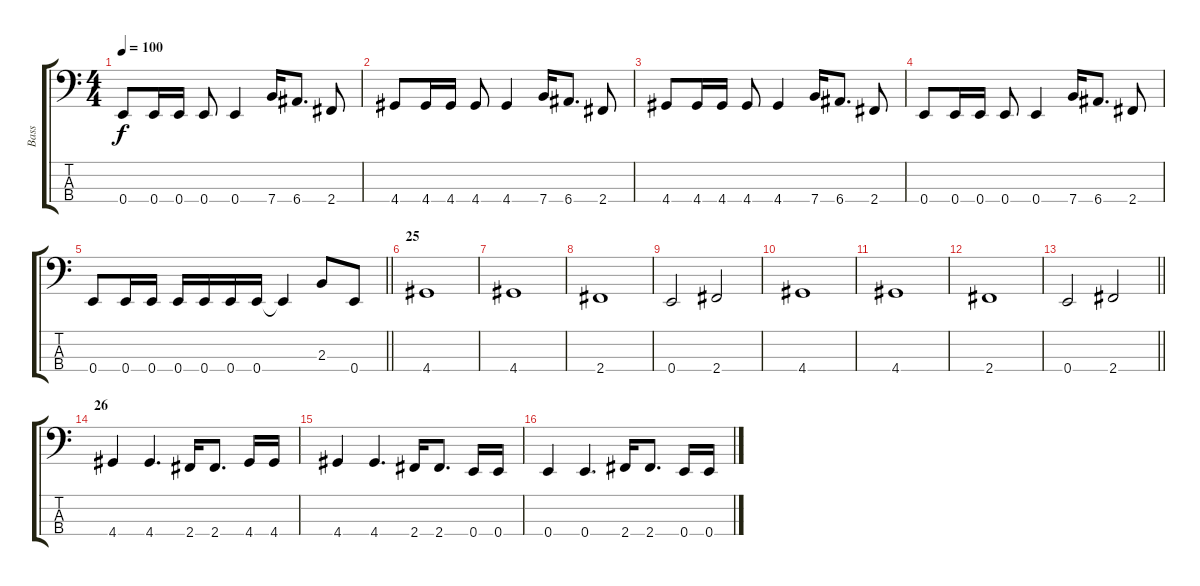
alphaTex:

\track ("Bass" "Bass") {instrument electricbassfinger}
\staff {score tabs}
\tuning (G2 D2 A1 E1) {hide}
\ts (4 4)
\tempo 100
\clef f4
\ks c
0.4.8{dy f} 0.4.16 0.4.16 0.4.8 0.4.4 7.4.16 6.4.8{d} 2.4.8 |
4.4.8 4.4.16 4.4.16 4.4.8 4.4.4 7.4.16 6.4.8{d} 2.4.8 |
4.4.8 4.4.16 4.4.16 4.4.8 4.4.4 7.4.16 6.4.8{d} 2.4.8 |
0.4.8 0.4.16 0.4.16 0.4.8 0.4.4 7.4.16 6.4.8{d} 2.4.8 |
\barLineRight lightlight
0.4.8 0.4.16 0.4.16 0.4.16 0.4.16 0.4.16 0.4.16 0.4{t}.4 2.3.8 0.4.8 |
\section ("" "25")
4.4.1 |
4.4.1 |
2.4.1 |
0.4.2 2.4.2 |
4.4.1 |
4.4.1 |
2.4.1 |
\barLineRight lightlight
0.4.2 2.4.2 |
\section ("" "26")
4.4.4 4.4.4{d} 2.4.16 2.4.8{d} 4.4.16 4.4.16 |
4.4.4 4.4.4{d} 2.4.16 2.4.8{d} 0.4.16 0.4.16 |
0.4.4 0.4.4{d} 2.4.16 2.4.8{d} 0.4.16 0.4.16
